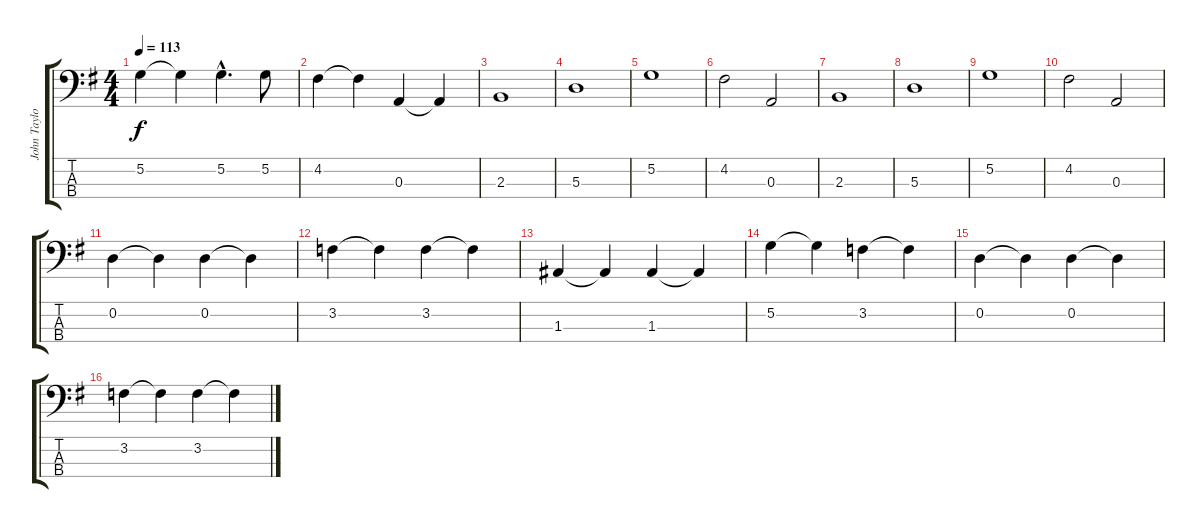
\track ("John Taylor" "John Taylo") {instrument electricbassfinger}
\staff {score tabs}
\tuning (G2 D2 A1 E1) {hide}
\ts (4 4)
\tempo 113
\clef f4
\ks g
5.2.4{dy f} 5.2{t}.4 5.2{hac}.4{d} 5.2.8 |
4.2.4 4.2{t}.4 0.3.4 0.3{t}.4 |
2.3.1 |
5.3.1 |
5.2.1 |
4.2.2 0.3.2 |
2.3.1 |
5.3.1 |
5.2.1 |
4.2.2 0.3.2 |
0.2.4 0.2{t}.4 0.2.4 0.2{t}.4 |
3.2.4 3.2{t}.4 3.2.4 3.2{t}.4 |
1.3.4 1.3{t}.4 1.3.4 1.3{t}.4 |
5.2.4 5.2{t}.4 3.2.4 3.2{t}.4 |
0.2.4 0.2{t}.4 0.2.4 0.2{t}.4 |
3.2.4 3.2{t}.4 3.2.4 3.2{t}.4
